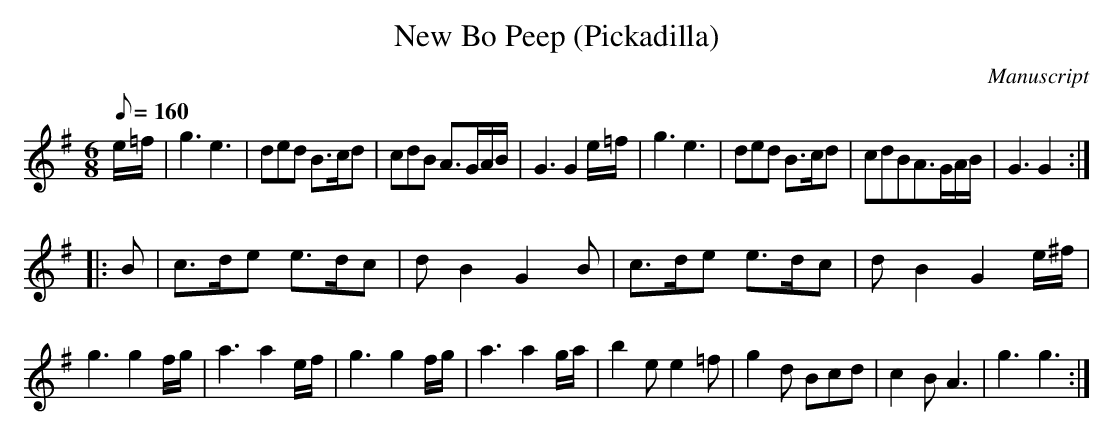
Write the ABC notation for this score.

X:1
T: New Bo Peep (Pickadilla)
M:6/8
L:1/8
Q:160
O:Manuscript
K:G
e/2=f/2|g3 e3|ded B>cd|cdB A>GA/2B/2|G3 G2 e/2=f/2|g3 e3|ded B>cd| cdBA>GA/2B/2|G3 G2:|
|:B|c>de e>dc|d B2 G2 B|c>de e>dc|d B2 G2 e/2^f/2| g3 g2 f/2g/2|a3 a2 e/2f/2|g3 g2 f/2g/2|a3 a2 g/2a/2|b2 e e2 =f|g2 d Bcd| c2 B A3|g3 g3:|
